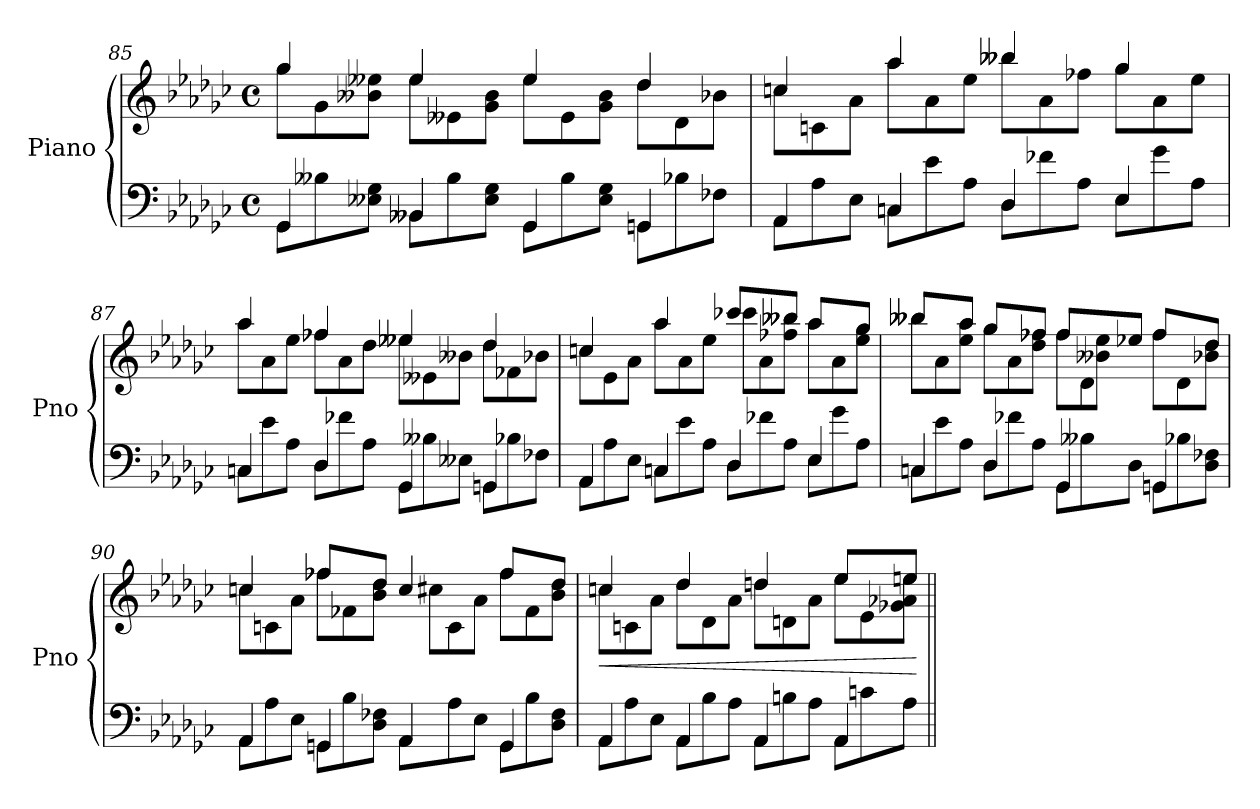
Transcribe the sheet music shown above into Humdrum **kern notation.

**kern	**kern	**dynam
*part1	*part1	*part1
*staff2	*staff1	*staff1/2
*I"Piano	*	*
*I'Pno	*	*
*clefF4	*clefG2	*
*k[b-e-a-d-g-c-]	*k[b-e-a-d-g-c-]	*
*G-:	*G-:	*
*M4/4	*M4/4	*
*met(c)	*met(c)	*
=85	=85	=85
*^	*^	*
*	*Xtuplet	*	*Xtuplet	*
4GG-/	12GG-\L	4gg-/	12gg-\L	.
.	12B--X\	.	12g-\	.
.	12E--X\ 12G-\J	.	12b--X\ 12ee--X\J	.
4BB--X/	12BB--\L	4ee--/	12ee--\L	.
.	12B--\	.	12e--X\	.
.	12E--\ 12G-\J	.	12g-\ 12b--\J	.
4GG-/	12GG-\L	4ee--/	12ee--\L	.
.	12B--\	.	12e--\	.
.	12E--\ 12G-\J	.	12g-\ 12b--\J	.
4GGn/	12GG\L	4dd-/	12dd-\L	.
.	12B-X\	.	12d-\	.
.	12F-X\J	.	12b-X\J	.
!!LO:LB:g=z	!!
=86	=86	=86	=86	=86
4AA-/	12AA-\L	4ccn/	12cc\L	.
.	12A-\	.	12cn\	.
.	12E-\J	.	12a-\J	.
4Cn/	12C\L	4aa-/	12aa-\L	.
.	12e-\	.	12a-\	.
.	12A-\J	.	12ee-\J	.
4D-/	12D-\L	4bb--X/	12bb--\L	.
.	12f-X\	.	12a-\	.
.	12A-\J	.	12ff-X\J	.
4E-/	12E-\L	4gg-/	12gg-\L	.
.	12g-\	.	12a-\	.
.	12A-\J	.	12ee-\J	.
=87	=87	=87	=87	=87
4Cn/	12C\L	4aa-/	12aa-\L	.
.	12e-\	.	12a-\	.
.	12A-\J	.	12ee-\J	.
4D-/	12D-\L	4ff-X/	12ff-\L	.
.	12f-X\	.	12a-\	.
.	12A-\J	.	12dd-\J	.
4GG-/	12GG-\L	4ee--X/	12ee--\L	.
.	12B--X\	.	12e--X\	.
.	12E--X\J	.	12b--X\J	.
4GGn/	12GG\L	4dd-/	12dd-\L	.
.	12B-X\	.	12f-X\	.
.	12F-X\J	.	12b-X\J	.
=88	=88	=88	=88	=88
4AA-/	12AA-\L	4ccn/	12cc\L	.
.	12A-\	.	12e-\	.
.	12E-\J	.	12a-\J	.
4Cn/	12C\L	4aa-/	12aa-\L	.
.	12e-\	.	12a-\	.
.	12A-\J	.	12ee-\J	.
4D-/	12D-\L	12ccc-X/L	12ccc-\L	.
.	12f-X\	12ryy	12a-\	.
.	12A-\J	12bb--X/J	12ff-X\ 12bb--\J	.
4E-/	12E-\L	12aa-/L	12aa-\L	.
.	12g-\	12ryy	12a-\	.
.	12A-\J	12gg-/J	12ee-\ 12gg-\J	.
!!LO:LB:g=z	!!
=89	=89	=89	=89	=89
4Cn/	12C\L	12bb--X/L	12bb--\L	.
.	12e-\	12ryy	12a-\	.
.	12A-\J	12aa-/J	12ee-\ 12aa-\J	.
4D-/	12D-\L	12gg-/L	12gg-\L	.
.	12f-X\	12ryy	12a-\	.
.	12A-\J	12ff-X/J	12dd-\ 12ff-\J	.
4GG-/	12GG-\L	12ff-/L	12ff-\L	.
.	12B--X\	12ryy	12d-\	.
.	12D-\J	12ee-X/J	12b--X\ 12ee-\J	.
4GGn/	12GG\L	12ff-/L	12ff-\L	.
.	12B-X\	12ryy	12d-\	.
.	12D-\ 12F-X\J	12dd-/J	12b-X\ 12dd-\J	.
=90	=90	=90	=90	=90
4AA-/	12AA-\L	4ccn/	12cc\L	.
.	12A-\	.	12cn\	.
.	12E-\J	.	12a-\J	.
4GGn/	12GG\L	12ff-X/L	12ff-\L	.
.	12B-\	12ryy	12f-X\	.
.	12D-\ 12F-X\J	12dd-/J	12b-\ 12dd-\J	.
4AA-/	12AA-\L	4cc/	12cc#\L	.
.	12A-\	.	12c\	.
.	12E-\J	.	12a-\J	.
4GG/	12GG\L	12ff-/L	12ff-\L	.
.	12B-\	12ryy	12f-\	.
.	12D-\ 12F-\J	12dd-/J	12b-\ 12dd-\J	.
=91	=91	=91	=91	=91
!	!	!	!	!LO:HP:b
4AA-/	12AA-\L	4ccn/	12cc\L	<
.	12A-\	.	12cn\	.
.	12E-\J	.	12a-\J	.
4AA-/	12AA-\L	4dd-/	12dd-\L	.
.	12B-\	.	12d-\	.
.	12A-\J	.	12a-\J	.
4AA-/	12AA-\L	4ddn/	12dd\L	.
.	12Bn\	.	12dn\	.
.	12A-\J	.	12a-\J	.
4AA-/	12AA-\L	12ee-/L	12ee-\L	.
.	12cn\	12ryy	12e-\	.
.	12A-\J	12een/J	12g-X\ 12a-X\ 12ee\J	.
*v	*v	*	*	*
*	*v	*v	*
.	.	[
=||	=||	=||
*-	*-	*-
